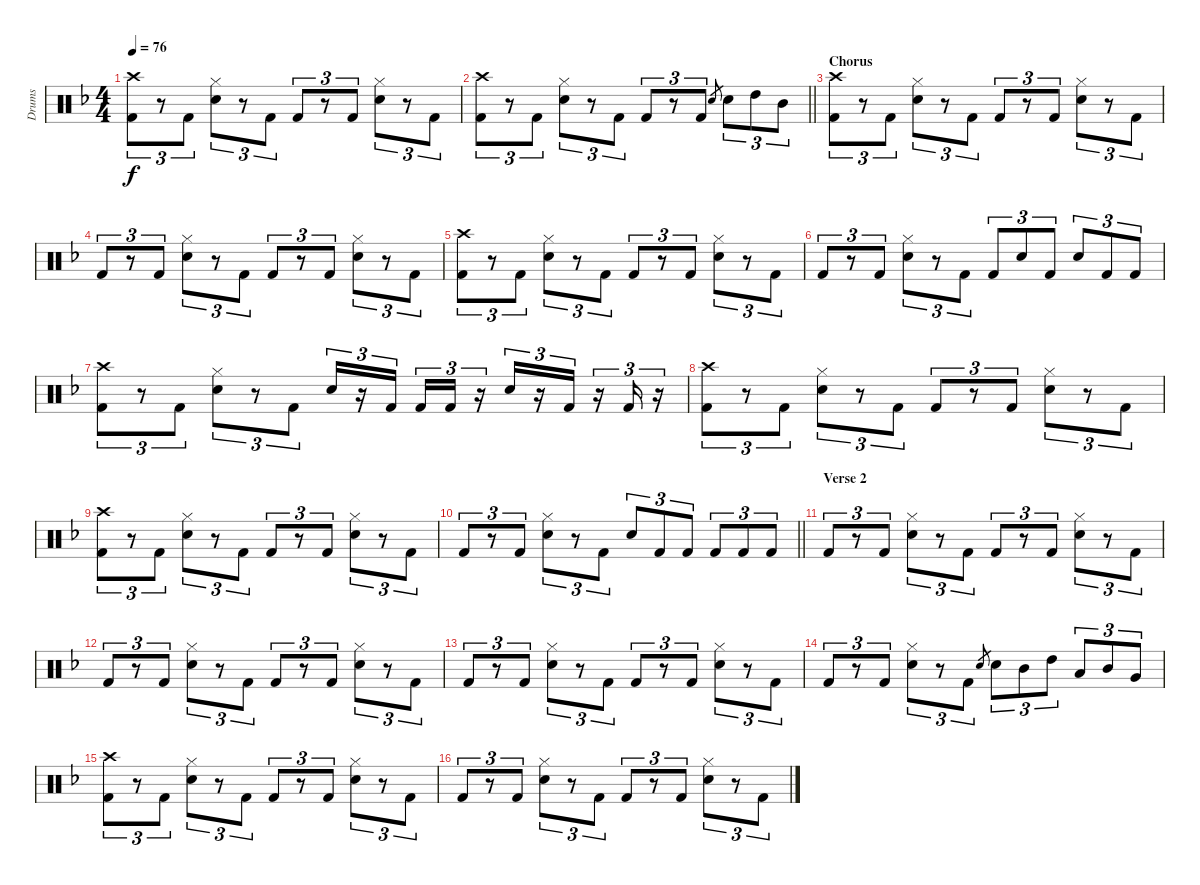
\track ("Drums" "Drums") {instrument percussion}
\staff {score}
\articulation defaults
\ts (4 4)
\tempo 76
\clef neutral
\ks f
("Crash high (hit)" "Kick (hit) 2").8{tu (3 2) dy f} r.8{tu (3 2)} "Kick (hit) 2".8{tu (3 2)} ("Hi-Hat (closed)" "Electric Snare (hit)").8{tu (3 2)} r.8{tu (3 2)} "Kick (hit) 2".8{tu (3 2)} "Kick (hit) 2".8{tu (3 2)} r.8{tu (3 2)} "Kick (hit) 2".8{tu (3 2)} ("Hi-Hat (closed)" "Electric Snare (hit)").8{tu (3 2)} r.8{tu (3 2)} "Kick (hit) 2".8{tu (3 2)} |
\barLineRight lightlight
("Crash high (hit)" "Kick (hit) 2").8{tu (3 2)} r.8{tu (3 2)} "Kick (hit) 2".8{tu (3 2)} ("Hi-Hat (closed)" "Electric Snare (hit)").8{tu (3 2)} r.8{tu (3 2)} "Kick (hit) 2".8{tu (3 2)} "Kick (hit) 2".8{tu (3 2)} r.8{tu (3 2)} "Kick (hit) 2".8{tu (3 2)} "Electric Snare (hit)".8{gr} "Electric Snare (hit)".8{tu (3 2)} "High Tom (hit)".8{tu (3 2)} "Mid Tom (hit)".8{tu (3 2)} |
\section ("" "Chorus")
("Crash high (hit)" "Kick (hit) 2").8{tu (3 2)} r.8{tu (3 2)} "Kick (hit) 2".8{tu (3 2)} ("Hi-Hat (closed)" "Electric Snare (hit)").8{tu (3 2)} r.8{tu (3 2)} "Kick (hit) 2".8{tu (3 2)} "Kick (hit) 2".8{tu (3 2)} r.8{tu (3 2)} "Kick (hit) 2".8{tu (3 2)} ("Hi-Hat (closed)" "Electric Snare (hit)").8{tu (3 2)} r.8{tu (3 2)} "Kick (hit) 2".8{tu (3 2)} |
"Kick (hit) 2".8{tu (3 2)} r.8{tu (3 2)} "Kick (hit) 2".8{tu (3 2)} ("Hi-Hat (closed)" "Electric Snare (hit)").8{tu (3 2)} r.8{tu (3 2)} "Kick (hit) 2".8{tu (3 2)} "Kick (hit) 2".8{tu (3 2)} r.8{tu (3 2)} "Kick (hit) 2".8{tu (3 2)} ("Hi-Hat (closed)" "Electric Snare (hit)").8{tu (3 2)} r.8{tu (3 2)} "Kick (hit) 2".8{tu (3 2)} |
("Crash high (hit)" "Kick (hit) 2").8{tu (3 2)} r.8{tu (3 2)} "Kick (hit) 2".8{tu (3 2)} ("Hi-Hat (closed)" "Electric Snare (hit)").8{tu (3 2)} r.8{tu (3 2)} "Kick (hit) 2".8{tu (3 2)} "Kick (hit) 2".8{tu (3 2)} r.8{tu (3 2)} "Kick (hit) 2".8{tu (3 2)} ("Hi-Hat (closed)" "Electric Snare (hit)").8{tu (3 2)} r.8{tu (3 2)} "Kick (hit) 2".8{tu (3 2)} |
"Kick (hit) 2".8{tu (3 2)} r.8{tu (3 2)} "Kick (hit) 2".8{tu (3 2)} ("Hi-Hat (closed)" "Electric Snare (hit)").8{tu (3 2)} r.8{tu (3 2)} "Kick (hit) 2".8{tu (3 2)} "Kick (hit) 2".8{tu (3 2)} "Electric Snare (hit)".8{tu (3 2)} "Kick (hit) 2".8{tu (3 2)} "Electric Snare (hit)".8{tu (3 2)} "Kick (hit) 2".8{tu (3 2)} "Kick (hit) 2".8{tu (3 2)} |
("Crash high (hit)" "Kick (hit) 2").8{tu (3 2)} r.8{tu (3 2)} "Kick (hit) 2".8{tu (3 2)} ("Hi-Hat (closed)" "Electric Snare (hit)").8{tu (3 2)} r.8{tu (3 2)} "Kick (hit) 2".8{tu (3 2)} "Electric Snare (hit)".16{tu (3 2)} r.16{tu (3 2)} "Kick (hit) 2".16{tu (3 2) beam splitsecondary} "Kick (hit) 2".16{tu (3 2)} "Kick (hit) 2".16{tu (3 2)} r.16{tu (3 2)} "Electric Snare (hit)".16{tu (3 2)} r.16{tu (3 2)} "Kick (hit) 2".16{tu (3 2)} r.16{tu (3 2)} "Kick (hit) 2".16{tu (3 2)} r.16{tu (3 2)} |
("Crash high (hit)" "Kick (hit) 2").8{tu (3 2)} r.8{tu (3 2)} "Kick (hit) 2".8{tu (3 2)} ("Hi-Hat (closed)" "Electric Snare (hit)").8{tu (3 2)} r.8{tu (3 2)} "Kick (hit) 2".8{tu (3 2)} "Kick (hit) 2".8{tu (3 2)} r.8{tu (3 2)} "Kick (hit) 2".8{tu (3 2)} ("Hi-Hat (closed)" "Electric Snare (hit)").8{tu (3 2)} r.8{tu (3 2)} "Kick (hit) 2".8{tu (3 2)} |
("Crash high (hit)" "Kick (hit) 2").8{tu (3 2)} r.8{tu (3 2)} "Kick (hit) 2".8{tu (3 2)} ("Hi-Hat (closed)" "Electric Snare (hit)").8{tu (3 2)} r.8{tu (3 2)} "Kick (hit) 2".8{tu (3 2)} "Kick (hit) 2".8{tu (3 2)} r.8{tu (3 2)} "Kick (hit) 2".8{tu (3 2)} ("Hi-Hat (closed)" "Electric Snare (hit)").8{tu (3 2)} r.8{tu (3 2)} "Kick (hit) 2".8{tu (3 2)} |
\barLineRight lightlight "Kick (hit) 2".8{tu (3 2)}
r.8{tu (3 2)} "Kick (hit) 2".8{tu (3 2)} ("Hi-Hat (closed)" "Electric Snare (hit)").8{tu (3 2)} r.8{tu (3 2)} "Kick (hit) 2".8{tu (3 2)} "Electric Snare (hit)".8{tu (3 2)} "Kick (hit) 2".8{tu (3 2)} "Kick (hit) 2".8{tu (3 2)} "Kick (hit) 2".8{tu (3 2)} "Kick (hit) 2".8{tu (3 2)} "Kick (hit) 2".8{tu (3 2)} |
\section ("" "Verse 2")
"Kick (hit) 2".8{tu (3 2)} r.8{tu (3 2)} "Kick (hit) 2".8{tu (3 2)} ("Hi-Hat (closed)" "Electric Snare (hit)").8{tu (3 2)} r.8{tu (3 2)} "Kick (hit) 2".8{tu (3 2)} "Kick (hit) 2".8{tu (3 2)} r.8{tu (3 2)} "Kick (hit) 2".8{tu (3 2)} ("Hi-Hat (closed)" "Electric Snare (hit)").8{tu (3 2)} r.8{tu (3 2)} "Kick (hit) 2".8{tu (3 2)} |
"Kick (hit) 2".8{tu (3 2)} r.8{tu (3 2)} "Kick (hit) 2".8{tu (3 2)} ("Hi-Hat (closed)" "Electric Snare (hit)").8{tu (3 2)} r.8{tu (3 2)} "Kick (hit) 2".8{tu (3 2)} "Kick (hit) 2".8{tu (3 2)} r.8{tu (3 2)} "Kick (hit) 2".8{tu (3 2)} ("Hi-Hat (closed)" "Electric Snare (hit)").8{tu (3 2)} r.8{tu (3 2)} "Kick (hit) 2".8{tu (3 2)} |
"Kick (hit) 2".8{tu (3 2)} r.8{tu (3 2)} "Kick (hit) 2".8{tu (3 2)} ("Hi-Hat (closed)" "Electric Snare (hit)").8{tu (3 2)} r.8{tu (3 2)} "Kick (hit) 2".8{tu (3 2)} "Kick (hit) 2".8{tu (3 2)} r.8{tu (3 2)} "Kick (hit) 2".8{tu (3 2)} ("Hi-Hat (closed)" "Electric Snare (hit)").8{tu (3 2)} r.8{tu (3 2)} "Kick (hit) 2".8{tu (3 2)} |
"Kick (hit) 2".8{tu (3 2)} r.8{tu (3 2)} "Kick (hit) 2".8{tu (3 2)} ("Hi-Hat (closed)" "Electric Snare (hit)").8{tu (3 2)} r.8{tu (3 2)} "Kick (hit) 2".8{tu (3 2)} "Electric Snare (hit)".8{gr} "Electric Snare (hit)".8{tu (3 2)} "Mid Tom (hit)".8{tu (3 2)} "High Tom (hit)".8{tu (3 2)} "Low Tom (hit)".8{tu (3 2)} "Mid Tom (hit)".8{tu (3 2)} "Very Low Tom (hit)".8{tu (3 2)} |
("Crash high (hit)" "Kick (hit) 2").8{tu (3 2)} r.8{tu (3 2)} "Kick (hit) 2".8{tu (3 2)} ("Hi-Hat (closed)" "Electric Snare (hit)").8{tu (3 2)} r.8{tu (3 2)} "Kick (hit) 2".8{tu (3 2)} "Kick (hit) 2".8{tu (3 2)} r.8{tu (3 2)} "Kick (hit) 2".8{tu (3 2)} ("Hi-Hat (closed)" "Electric Snare (hit)").8{tu (3 2)} r.8{tu (3 2)} "Kick (hit) 2".8{tu (3 2)} |
"Kick (hit) 2".8{tu (3 2)} r.8{tu (3 2)} "Kick (hit) 2".8{tu (3 2)} ("Hi-Hat (closed)" "Electric Snare (hit)").8{tu (3 2)} r.8{tu (3 2)} "Kick (hit) 2".8{tu (3 2)} "Kick (hit) 2".8{tu (3 2)} r.8{tu (3 2)} "Kick (hit) 2".8{tu (3 2)} ("Hi-Hat (closed)" "Electric Snare (hit)").8{tu (3 2)} r.8{tu (3 2)} "Kick (hit) 2".8{tu (3 2)}
